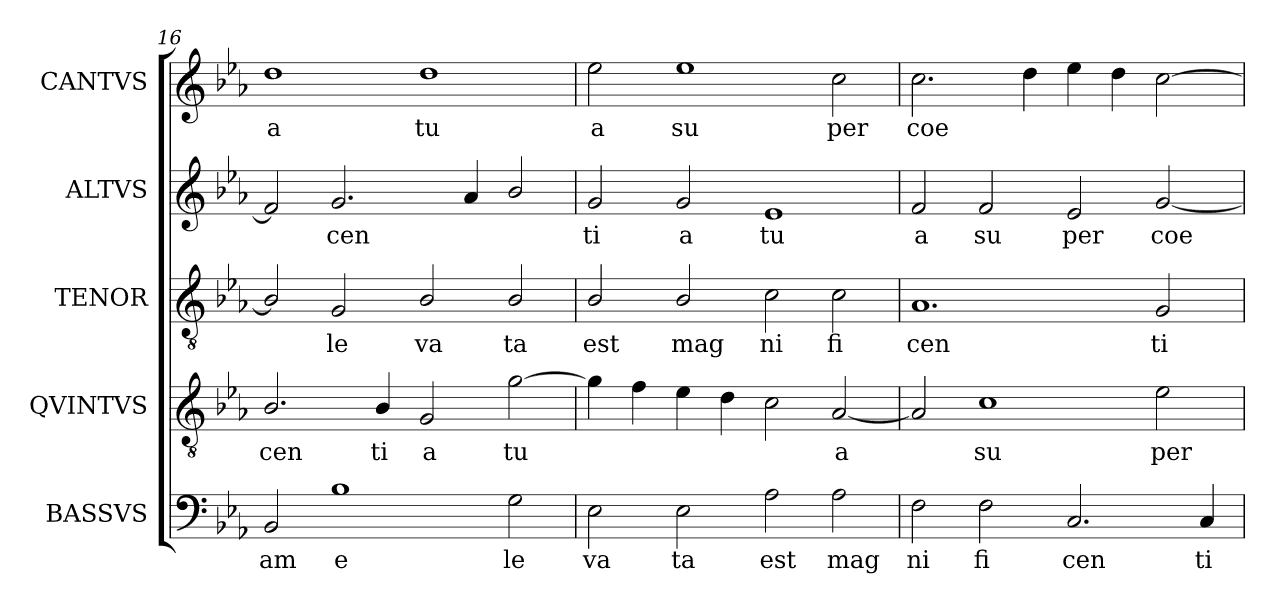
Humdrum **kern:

**kern	**text	**kern	**text	**kern	**text	**kern	**text	**kern	**text
*part5	*part5	*part4	*part4	*part3	*part3	*part2	*part2	*part1	*part1
*staff5	*staff5	*staff4	*staff4	*staff3	*staff3	*staff2	*staff2	*staff1	*staff1
*I"BASSVS	*	*I"QVINTVS	*	*I"TENOR	*	*I"ALTVS	*	*I"CANTVS	*
*clefF4	*	*clefGv2	*	*clefGv2	*	*clefG2	*	*clefG2	*
*k[b-e-a-]	*	*k[b-e-a-]	*	*k[b-e-a-]	*	*k[b-e-a-]	*	*k[b-e-a-]	*
*E-:	*	*E-:	*	*E-:	*	*E-:	*	*E-:	*
=16	=16	=16	=16	=16	=16	=16	=16	=16	=16
!	!LO:LY:b:cj	!	!LO:LY:b:cj	!	!LO:LY:b:cj	!	!LO:LY:b:cj	!	!LO:LY:b:cj
2BB-/	am	2.B-/	cen	2B-/]	.	2f/]	.	1dd	a
!	!LO:LY:b:cj	!	!	!	!LO:LY:b:cj	!	!LO:LY:b:cj	!	!
1B-	e	.	.	2G/	le	2.g/	cen	.	.
!	!	!	!LO:LY:b:cj	!	!	!	!	!	!
.	.	4B-/	ti	.	.	.	.	.	.
!	!	!	!LO:LY:b:cj	!	!LO:LY:b:cj	!	!	!	!LO:LY:b:cj
.	.	2G/	a	2B-/	va	.	.	1dd	tu
!	!	!	!	!	!	!	!LO:LY:b:cj	!	!
.	.	.	.	.	.	4a-/	.	.	.
!	!LO:LY:b:cj	!	!LO:LY:b:cj	!	!LO:LY:b:cj	!	!LO:LY:b:cj	!	!
2G\	le	[>2g\	tu	2B-/	ta	2b-/	.	.	.
=17	=17	=17	=17	=17	=17	=17	=17	=17	=17
!	!LO:LY:b:cj	!	!LO:LY:b:cj	!	!LO:LY:b:cj	!	!LO:LY:b:cj	!	!LO:LY:b:cj
2E-\	va	4g\]	.	2B-/	est	2g/	ti	2ee-\	a
!	!	!	!LO:LY:b:cj	!	!	!	!	!	!
.	.	4f\	.	.	.	.	.	.	.
!	!LO:LY:b:cj	!	!LO:LY:b:cj	!	!LO:LY:b:cj	!	!LO:LY:b:cj	!	!LO:LY:b:cj
2E-\	ta	4e-\	.	2B-/	mag	2g/	a	1ee-	su
!	!	!	!LO:LY:b:cj	!	!	!	!	!	!
.	.	4d\	.	.	.	.	.	.	.
!	!LO:LY:b:cj	!	!LO:LY:b:cj	!	!LO:LY:b:cj	!	!LO:LY:b:cj	!	!
2A-\	est	2c\	.	2c\	ni	1e-	tu	.	.
!	!LO:LY:b:cj	!	!LO:LY:b:cj	!	!LO:LY:b:cj	!	!	!	!LO:LY:b:cj
2A-\	mag	[<2A-/	a	2c\	fi	.	.	2cc\	per
=18	=18	=18	=18	=18	=18	=18	=18	=18	=18
!	!LO:LY:b:cj	!	!LO:LY:b:cj	!	!LO:LY:b:cj	!	!LO:LY:b:cj	!	!LO:LY:b:cj
2F\	ni	2A-/]	.	1.A-	cen	2f/	a	2.cc\	coe
!	!LO:LY:b:cj	!	!LO:LY:b:cj	!	!	!	!LO:LY:b:cj	!	!
2F\	fi	1c	su	.	.	2f/	su	.	.
!	!	!	!	!	!	!	!	!	!LO:LY:b:cj
.	.	.	.	.	.	.	.	4dd\	.
!	!LO:LY:b:cj	!	!	!	!	!	!LO:LY:b:cj	!	!LO:LY:b:cj
2.C/	cen	.	.	.	.	2e-/	per	4ee-\	.
!	!	!	!	!	!	!	!	!	!LO:LY:b:cj
.	.	.	.	.	.	.	.	4dd\	.
!	!	!	!LO:LY:b:cj	!	!LO:LY:b:cj	!	!LO:LY:b:cj	!	!LO:LY:b:cj
.	.	2e-\	per	2G/	ti	[<2g/	coe	[>2cc\	.
!	!LO:LY:b:cj	!	!	!	!	!	!	!	!
4C/	ti	.	.	.	.	.	.	.	.
=	=	=	=	=	=	=	=	=	=
*-	*-	*-	*-	*-	*-	*-	*-	*-	*-
